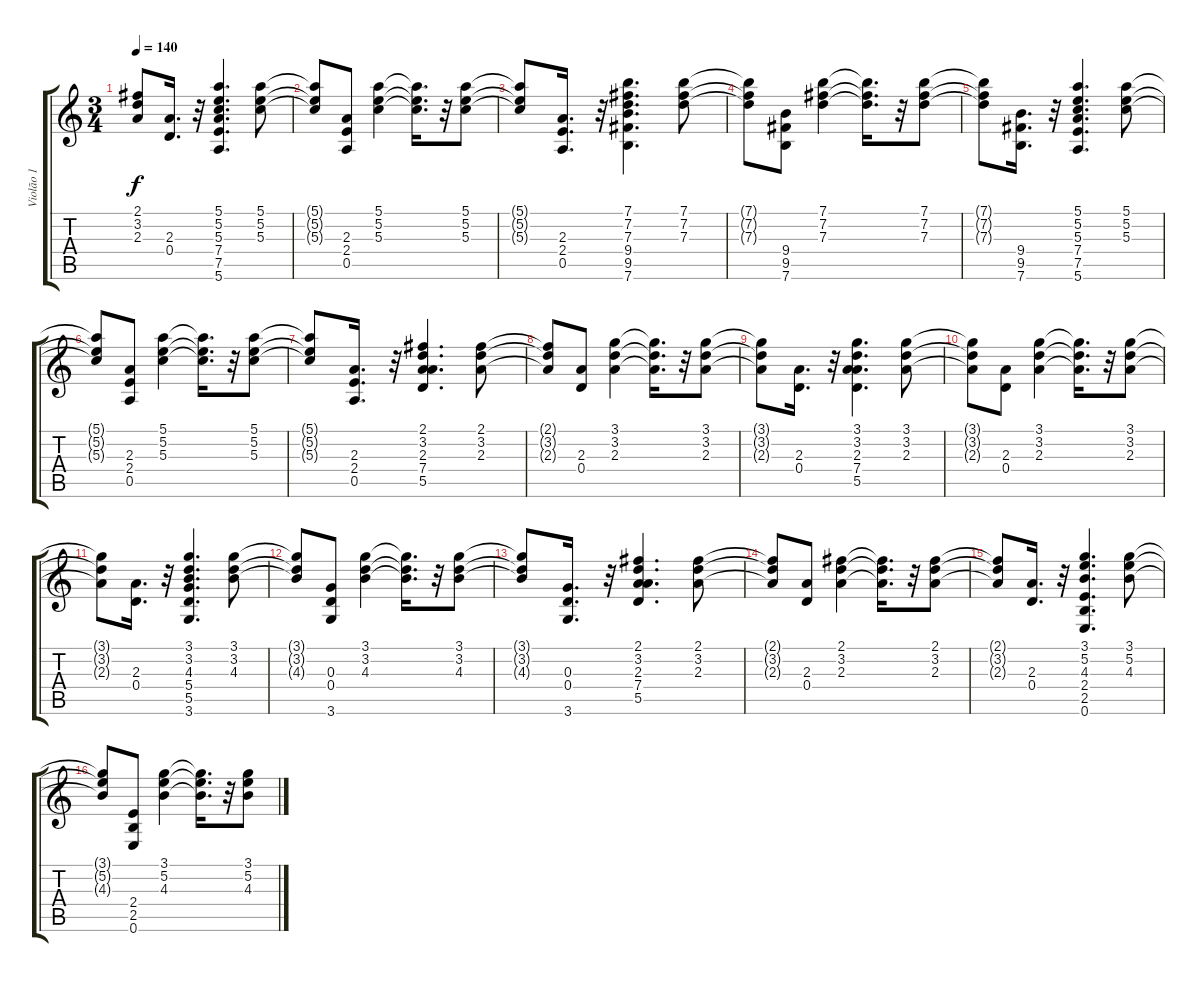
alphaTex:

\track ("Violão 1" "Violão 1") {instrument acousticguitarsteel}
\staff {score tabs}
\tuning (E4 B3 G3 D3 A2 E2) {hide}
\ts (3 4)
\tempo 140
\clef g2
\ks c
(2.1{t} 3.2{t} 2.3{t}).8{dy f} (2.3 0.4).16{d} r.32 (5.1 5.2 5.3 7.4 7.5 5.6).4{d} (5.1 5.2 5.3).8 |
(5.1{t} 5.2{t} 5.3{t}).8 (2.3 2.4 0.5).8 (5.1 5.2 5.3).4 (5.1{t} 5.2{t} 5.3{t}).16{d} r.32 (5.1 5.2 5.3).8 |
(5.1{t} 5.2{t} 5.3{t}).8 (2.3 2.4 0.5).16{d} r.32 (7.1 7.2 7.3 9.4 9.5 7.6).4{d} (7.1 7.2 7.3).8 |
(7.1{t} 7.2{t} 7.3{t}).8 (9.4 9.5 7.6).8 (7.1 7.2 7.3).4 (7.1{t} 7.2{t} 7.3{t}).16{d} r.32 (7.1 7.2 7.3).8 |
(7.1{t} 7.2{t} 7.3{t}).8 (9.4 9.5 7.6).16{d} r.32 (5.1 5.2 5.3 7.4 7.5 5.6).4{d} (5.1 5.2 5.3).8 |
(5.1{t} 5.2{t} 5.3{t}).8 (2.3 2.4 0.5).8 (5.1 5.2 5.3).4 (5.1{t} 5.2{t} 5.3{t}).16{d} r.32 (5.1 5.2 5.3).8 |
(5.1{t} 5.2{t} 5.3{t}).8 (2.3 2.4 0.5).16{d} r.32 (2.1 3.2 2.3 7.4 5.5).4{d} (2.1 3.2 2.3).8 |
(2.1{t} 3.2{t} 2.3{t}).8 (2.3 0.4).8 (3.1 3.2 2.3).4 (3.1{t} 3.2{t} 2.3{t}).16{d} r.32 (3.1 3.2 2.3).8 |
(3.1{t} 3.2{t} 2.3{t}).8 (2.3 0.4).16{d} r.32 (3.1 3.2 2.3 7.4 5.5).4{d} (3.1 3.2 2.3).8 |
(3.1{t} 3.2{t} 2.3{t}).8 (2.3 0.4).8 (3.1 3.2 2.3).4 (3.1{t} 3.2{t} 2.3{t}).16{d} r.32 (3.1 3.2 2.3).8 |
(3.1{t} 3.2{t} 2.3{t}).8 (2.3 0.4).16{d} r.32 (3.1 3.2 4.3 5.4 5.5 3.6).4{d} (3.1 3.2 4.3).8 |
(3.1{t} 3.2{t} 4.3{t}).8 (0.3 0.4 3.6).8 (3.1 3.2 4.3).4 (3.1{t} 3.2{t} 4.3{t}).16{d} r.32 (3.1 3.2 4.3).8 |
(3.1{t} 3.2{t} 4.3{t}).8 (0.3 0.4 3.6).16{d} r.32 (2.1 3.2 2.3 7.4 5.5).4{d} (2.1 3.2 2.3).8 |
(2.1{t} 3.2{t} 2.3{t}).8 (2.3 0.4).8 (2.1 3.2 2.3).4 (2.1{t} 3.2{t} 2.3{t}).16{d} r.32 (2.1 3.2 2.3).8 |
(2.1{t} 3.2{t} 2.3{t}).8 (2.3 0.4).16{d} r.32 (3.1 5.2 4.3 2.4 2.5 0.6).4{d} (3.1 5.2 4.3).8 |
(3.1{t} 5.2{t} 4.3{t}).8 (2.4 2.5 0.6).8 (3.1 5.2 4.3).4 (3.1{t} 5.2{t} 4.3{t}).16{d} r.32 (3.1 5.2 4.3).8
